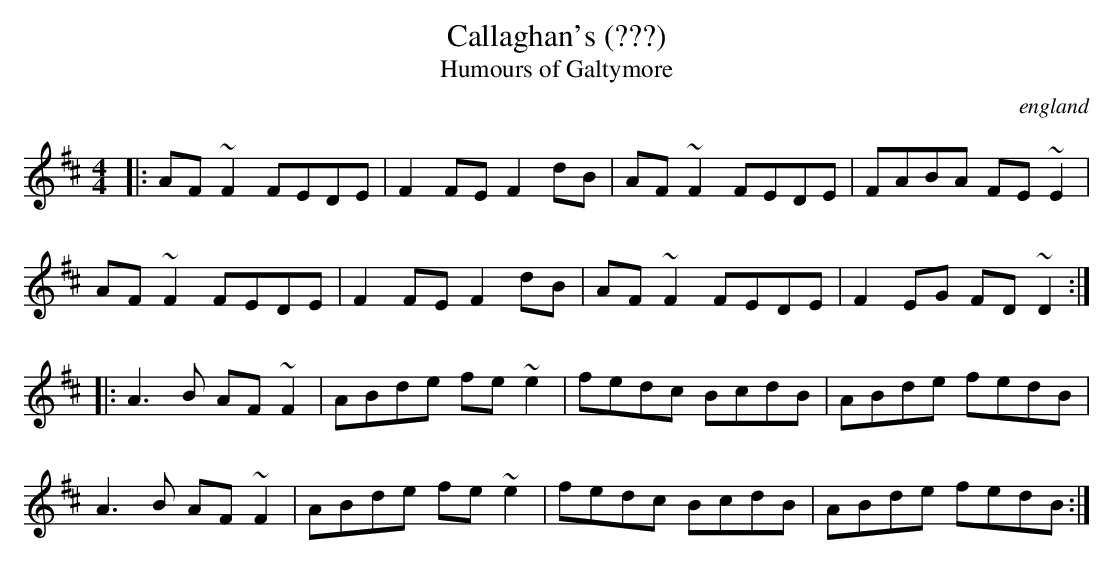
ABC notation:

X:1
T:Callaghan's (???)
T:Humours of Galtymore
O:england
M:4/4
L:1/8
K:D
|:AF ~F2 FEDE|F2 FE F2 dB|AF ~F2 FEDE|FABA FE ~E2|
AF ~F2 FEDE|F2 FE F2 dB|AF ~F2 FEDE|F2 EG FD ~D2:|
|:A3B AF ~F2|ABde fe ~e2|fedc BcdB|ABde fedB|
A3B AF ~F2|ABde fe ~e2|fedc BcdB|ABde fedB:|
